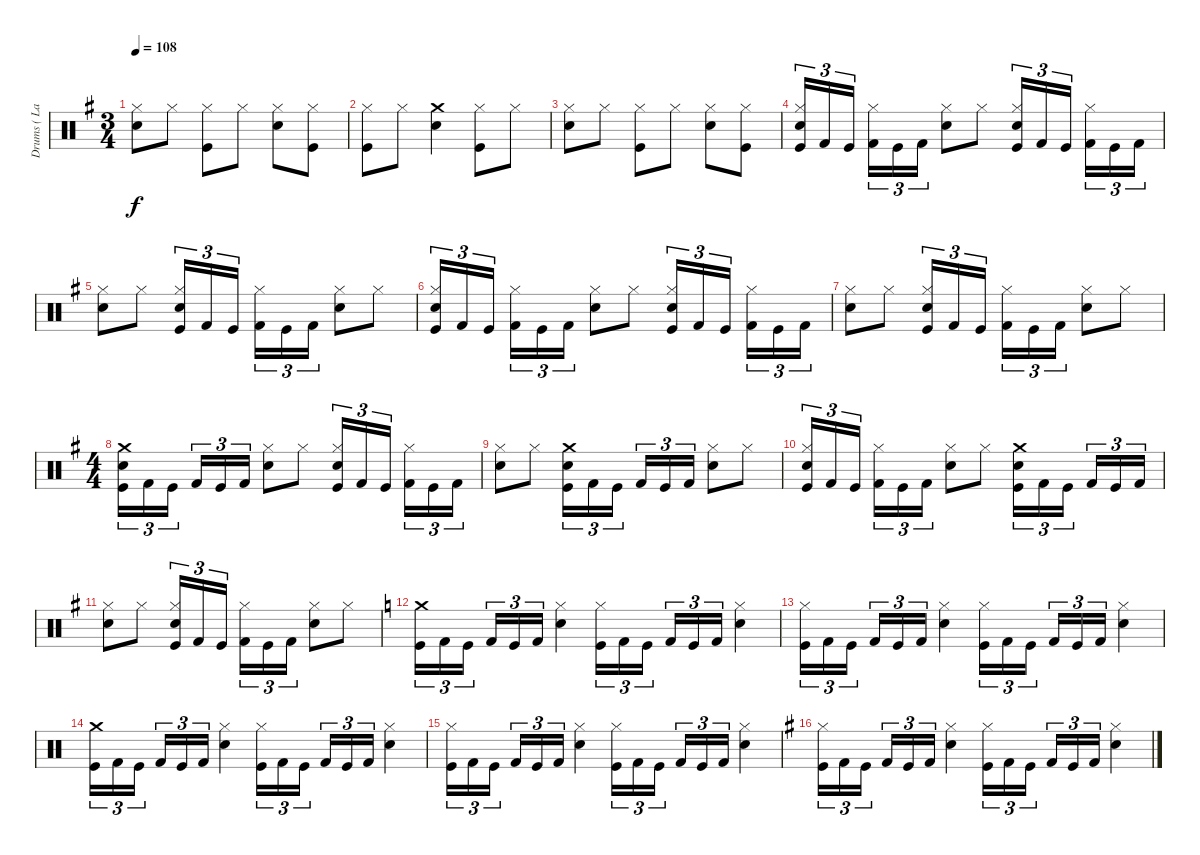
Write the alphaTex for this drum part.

\track ("Drums ( Lars )" "Drums ( La") {instrument percussion}
\staff {score}
\articulation defaults
\ts (3 4)
\tempo 108
\clef neutral
\ks g
("Snare (hit) 2" "Hi-Hat (closed)").8{dy f} "Hi-Hat (closed)".8 ("Hi-Hat (closed)" "Kick (hit)").8 "Hi-Hat (closed)".8 ("Snare (hit) 2" "Hi-Hat (closed)").8 ("Kick (hit)" "Hi-Hat (closed)").8 |
("Hi-Hat (closed)" "Kick (hit)").8 "Hi-Hat (closed)".8 ("Crash medium (hit)" "Snare (hit) 2").4 ("Hi-Hat (closed)" "Kick (hit)").8 "Hi-Hat (closed)".8 |
("Hi-Hat (closed)" "Snare (hit) 2").8 "Hi-Hat (closed)".8 ("Hi-Hat (closed)" "Kick (hit)").8 "Hi-Hat (closed)".8 ("Hi-Hat (closed)" "Snare (hit) 2").8 ("Kick (hit)" "Hi-Hat (closed)").8 |
("Hi-Hat (closed)" "Snare (hit) 2" "Kick (hit)").16{tu (3 2)} "Kick (hit) 2".16{tu (3 2)} "Kick (hit)".16{tu (3 2) beam splitsecondary} ("Hi-Hat (closed)" "Kick (hit) 2").16{tu (3 2)} "Kick (hit)".16{tu (3 2)} "Kick (hit) 2".16{tu (3 2)} ("Snare (hit) 2" "Hi-Hat (closed)").8 "Hi-Hat (closed)".8 ("Hi-Hat (closed)" "Snare (hit) 2" "Kick (hit)").16{tu (3 2)} "Kick (hit) 2".16{tu (3 2)} "Kick (hit)".16{tu (3 2) beam splitsecondary} ("Hi-Hat (closed)" "Kick (hit) 2").16{tu (3 2)} "Kick (hit)".16{tu (3 2)} "Kick (hit) 2".16{tu (3 2)} |
("Hi-Hat (closed)" "Snare (hit) 2").8 "Hi-Hat (closed)".8 ("Hi-Hat (closed)" "Snare (hit) 2" "Kick (hit)").16{tu (3 2)} "Kick (hit) 2".16{tu (3 2)} "Kick (hit)".16{tu (3 2) beam splitsecondary} ("Hi-Hat (closed)" "Kick (hit) 2").16{tu (3 2)} "Kick (hit)".16{tu (3 2)} "Kick (hit) 2".16{tu (3 2)} ("Snare (hit) 2" "Hi-Hat (closed)").8 "Hi-Hat (closed)".8 |
("Hi-Hat (closed)" "Snare (hit) 2" "Kick (hit)").16{tu (3 2)} "Kick (hit) 2".16{tu (3 2)} "Kick (hit)".16{tu (3 2) beam splitsecondary} ("Hi-Hat (closed)" "Kick (hit) 2").16{tu (3 2)} "Kick (hit)".16{tu (3 2)} "Kick (hit) 2".16{tu (3 2)} ("Snare (hit) 2" "Hi-Hat (closed)").8 "Hi-Hat (closed)".8 ("Hi-Hat (closed)" "Snare (hit) 2" "Kick (hit)").16{tu (3 2)} "Kick (hit) 2".16{tu (3 2)} "Kick (hit)".16{tu (3 2) beam splitsecondary} ("Hi-Hat (closed)" "Kick (hit) 2").16{tu (3 2)} "Kick (hit)".16{tu (3 2)} "Kick (hit) 2".16{tu (3 2)} |
("Hi-Hat (closed)" "Snare (hit) 2").8 "Hi-Hat (closed)".8 ("Hi-Hat (closed)" "Snare (hit) 2" "Kick (hit)").16{tu (3 2)} "Kick (hit) 2".16{tu (3 2)} "Kick (hit)".16{tu (3 2) beam splitsecondary} ("Hi-Hat (closed)" "Kick (hit) 2").16{tu (3 2)} "Kick (hit)".16{tu (3 2)} "Kick (hit) 2".16{tu (3 2)} ("Snare (hit) 2" "Hi-Hat (closed)").8 "Hi-Hat (closed)".8 |
\ts (4 4)
("Crash medium (hit)" "Snare (hit) 2" "Kick (hit)").16{tu (3 2)} "Kick (hit) 2".16{tu (3 2)} "Kick (hit)".16{tu (3 2) beam splitsecondary} "Kick (hit) 2".16{tu (3 2)} "Kick (hit)".16{tu (3 2)} "Kick (hit) 2".16{tu (3 2)} ("Snare (hit) 2" "Hi-Hat (closed)").8 "Hi-Hat (closed)".8 ("Hi-Hat (closed)" "Snare (hit) 2" "Kick (hit)").16{tu (3 2)} "Kick (hit) 2".16{tu (3 2)} "Kick (hit)".16{tu (3 2) beam splitsecondary} ("Hi-Hat (closed)" "Kick (hit) 2").16{tu (3 2)} "Kick (hit)".16{tu (3 2)} "Kick (hit) 2".16{tu (3 2)} |
("Hi-Hat (closed)" "Snare (hit) 2").8 "Hi-Hat (closed)".8 ("Crash medium (hit)" "Snare (hit) 2" "Kick (hit)").16{tu (3 2)} "Kick (hit) 2".16{tu (3 2)} "Kick (hit)".16{tu (3 2) beam splitsecondary} "Kick (hit) 2".16{tu (3 2)} "Kick (hit)".16{tu (3 2)} "Kick (hit) 2".16{tu (3 2)} ("Snare (hit) 2" "Hi-Hat (closed)").8 "Hi-Hat (closed)".8 |
("Hi-Hat (closed)" "Snare (hit) 2" "Kick (hit)").16{tu (3 2)} "Kick (hit) 2".16{tu (3 2)} "Kick (hit)".16{tu (3 2) beam splitsecondary} ("Hi-Hat (closed)" "Kick (hit) 2").16{tu (3 2)} "Kick (hit)".16{tu (3 2)} "Kick (hit) 2".16{tu (3 2)} ("Snare (hit) 2" "Hi-Hat (closed)").8 "Hi-Hat (closed)".8 ("Crash medium (hit)" "Snare (hit) 2" "Kick (hit)").16{tu (3 2)} "Kick (hit) 2".16{tu (3 2)} "Kick (hit)".16{tu (3 2) beam splitsecondary} "Kick (hit) 2".16{tu (3 2)} "Kick (hit)".16{tu (3 2)} "Kick (hit) 2".16{tu (3 2)} |
("Hi-Hat (closed)" "Snare (hit) 2").8 "Hi-Hat (closed)".8 ("Hi-Hat (closed)" "Snare (hit) 2" "Kick (hit)").16{tu (3 2)} "Kick (hit) 2".16{tu (3 2)} "Kick (hit)".16{tu (3 2) beam splitsecondary} ("Hi-Hat (closed)" "Kick (hit) 2").16{tu (3 2)} "Kick (hit)".16{tu (3 2)} "Kick (hit) 2".16{tu (3 2)} ("Snare (hit) 2" "Hi-Hat (closed)").8 "Hi-Hat (closed)".8 |
\ks c
("Crash medium (hit)" "Kick (hit)").16{tu (3 2)} "Kick (hit) 2".16{tu (3 2)} "Kick (hit)".16{tu (3 2) beam splitsecondary} "Kick (hit) 2".16{tu (3 2)} "Kick (hit)".16{tu (3 2)} "Kick (hit) 2".16{tu (3 2)} ("Snare (hit) 2" "Hi-Hat (closed)").4 ("Hi-Hat (closed)" "Kick (hit)").16{tu (3 2)} "Kick (hit) 2".16{tu (3 2)} "Kick (hit)".16{tu (3 2) beam splitsecondary} "Kick (hit) 2".16{tu (3 2)} "Kick (hit)".16{tu (3 2)} "Kick (hit) 2".16{tu (3 2)} ("Snare (hit) 2" "Hi-Hat (closed)").4 |
("Hi-Hat (closed)" "Kick (hit)").16{tu (3 2)} "Kick (hit) 2".16{tu (3 2)} "Kick (hit)".16{tu (3 2) beam splitsecondary} "Kick (hit) 2".16{tu (3 2)} "Kick (hit)".16{tu (3 2)} "Kick (hit) 2".16{tu (3 2)} ("Snare (hit) 2" "Hi-Hat (closed)").4 ("Hi-Hat (closed)" "Kick (hit)").16{tu (3 2)} "Kick (hit) 2".16{tu (3 2)} "Kick (hit)".16{tu (3 2) beam splitsecondary} "Kick (hit) 2".16{tu (3 2)} "Kick (hit)".16{tu (3 2)} "Kick (hit) 2".16{tu (3 2)} ("Snare (hit) 2" "Hi-Hat (closed)").4 |
("Crash medium (hit)" "Kick (hit)").16{tu (3 2)} "Kick (hit) 2".16{tu (3 2)} "Kick (hit)".16{tu (3 2) beam splitsecondary} "Kick (hit) 2".16{tu (3 2)} "Kick (hit)".16{tu (3 2)} "Kick (hit) 2".16{tu (3 2)} ("Snare (hit) 2" "Hi-Hat (closed)").4 ("Hi-Hat (closed)" "Kick (hit)").16{tu (3 2)} "Kick (hit) 2".16{tu (3 2)} "Kick (hit)".16{tu (3 2) beam splitsecondary} "Kick (hit) 2".16{tu (3 2)} "Kick (hit)".16{tu (3 2)} "Kick (hit) 2".16{tu (3 2)} ("Snare (hit) 2" "Hi-Hat (closed)").4 |
("Hi-Hat (closed)" "Kick (hit)").16{tu (3 2)} "Kick (hit) 2".16{tu (3 2)} "Kick (hit)".16{tu (3 2) beam splitsecondary} "Kick (hit) 2".16{tu (3 2)} "Kick (hit)".16{tu (3 2)} "Kick (hit) 2".16{tu (3 2)} ("Snare (hit) 2" "Hi-Hat (closed)").4 ("Hi-Hat (closed)" "Kick (hit)").16{tu (3 2)} "Kick (hit) 2".16{tu (3 2)} "Kick (hit)".16{tu (3 2) beam splitsecondary} "Kick (hit) 2".16{tu (3 2)} "Kick (hit)".16{tu (3 2)} "Kick (hit) 2".16{tu (3 2)} ("Snare (hit) 2" "Hi-Hat (closed)").4 |
\ks g
("Hi-Hat (closed)" "Kick (hit)").16{tu (3 2)} "Kick (hit) 2".16{tu (3 2)} "Kick (hit)".16{tu (3 2) beam splitsecondary} "Kick (hit) 2".16{tu (3 2)} "Kick (hit)".16{tu (3 2)} "Kick (hit) 2".16{tu (3 2)} ("Snare (hit) 2" "Hi-Hat (closed)").4 ("Hi-Hat (closed)" "Kick (hit)").16{tu (3 2)} "Kick (hit) 2".16{tu (3 2)} "Kick (hit)".16{tu (3 2) beam splitsecondary} "Kick (hit) 2".16{tu (3 2)} "Kick (hit)".16{tu (3 2)} "Kick (hit) 2".16{tu (3 2)} ("Snare (hit) 2" "Hi-Hat (closed)").4
